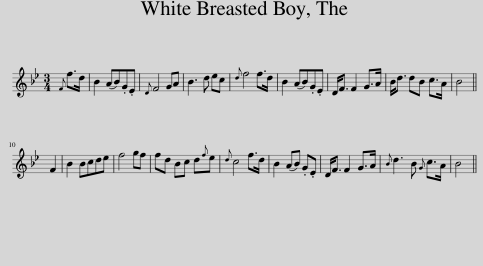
X:1
L:1/8
M:3/4
I:linebreak $
K:Bb
V:1 treble
V:1
{F} f>d | B2 (AB).G.E |{D} F4 GA | B3 d ec |{d} f4 f>d | %5
 B2 (AB).G.E | D<F F2 G>A | B<d dB c>A | B4 ||$ F2 | %10
 B2 Bcde | f4 gf | fd Bc d{f}e |{d} c4 f>d | B2 (AB) .G.E | %15
 D<F F2 G>A |{B} d3 B{G} c>A | B4 || %18
